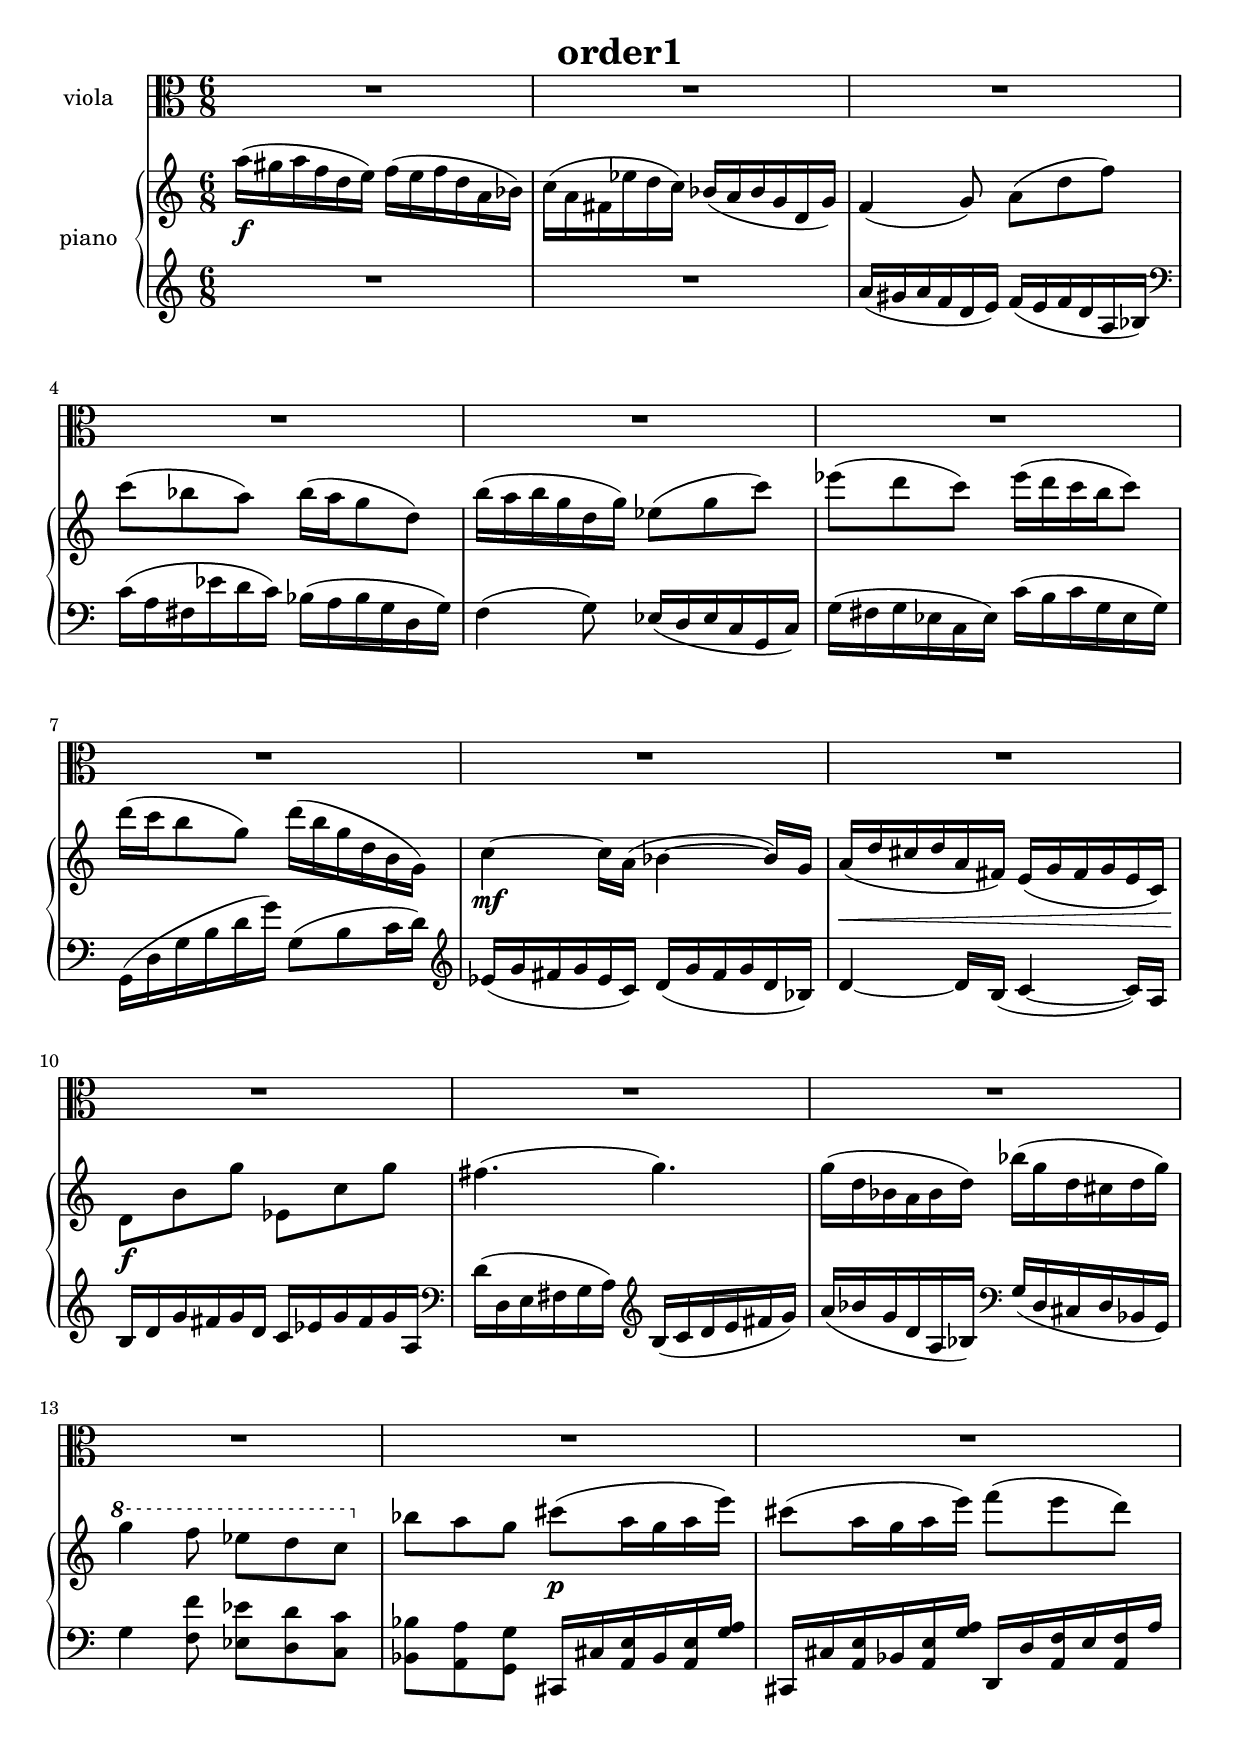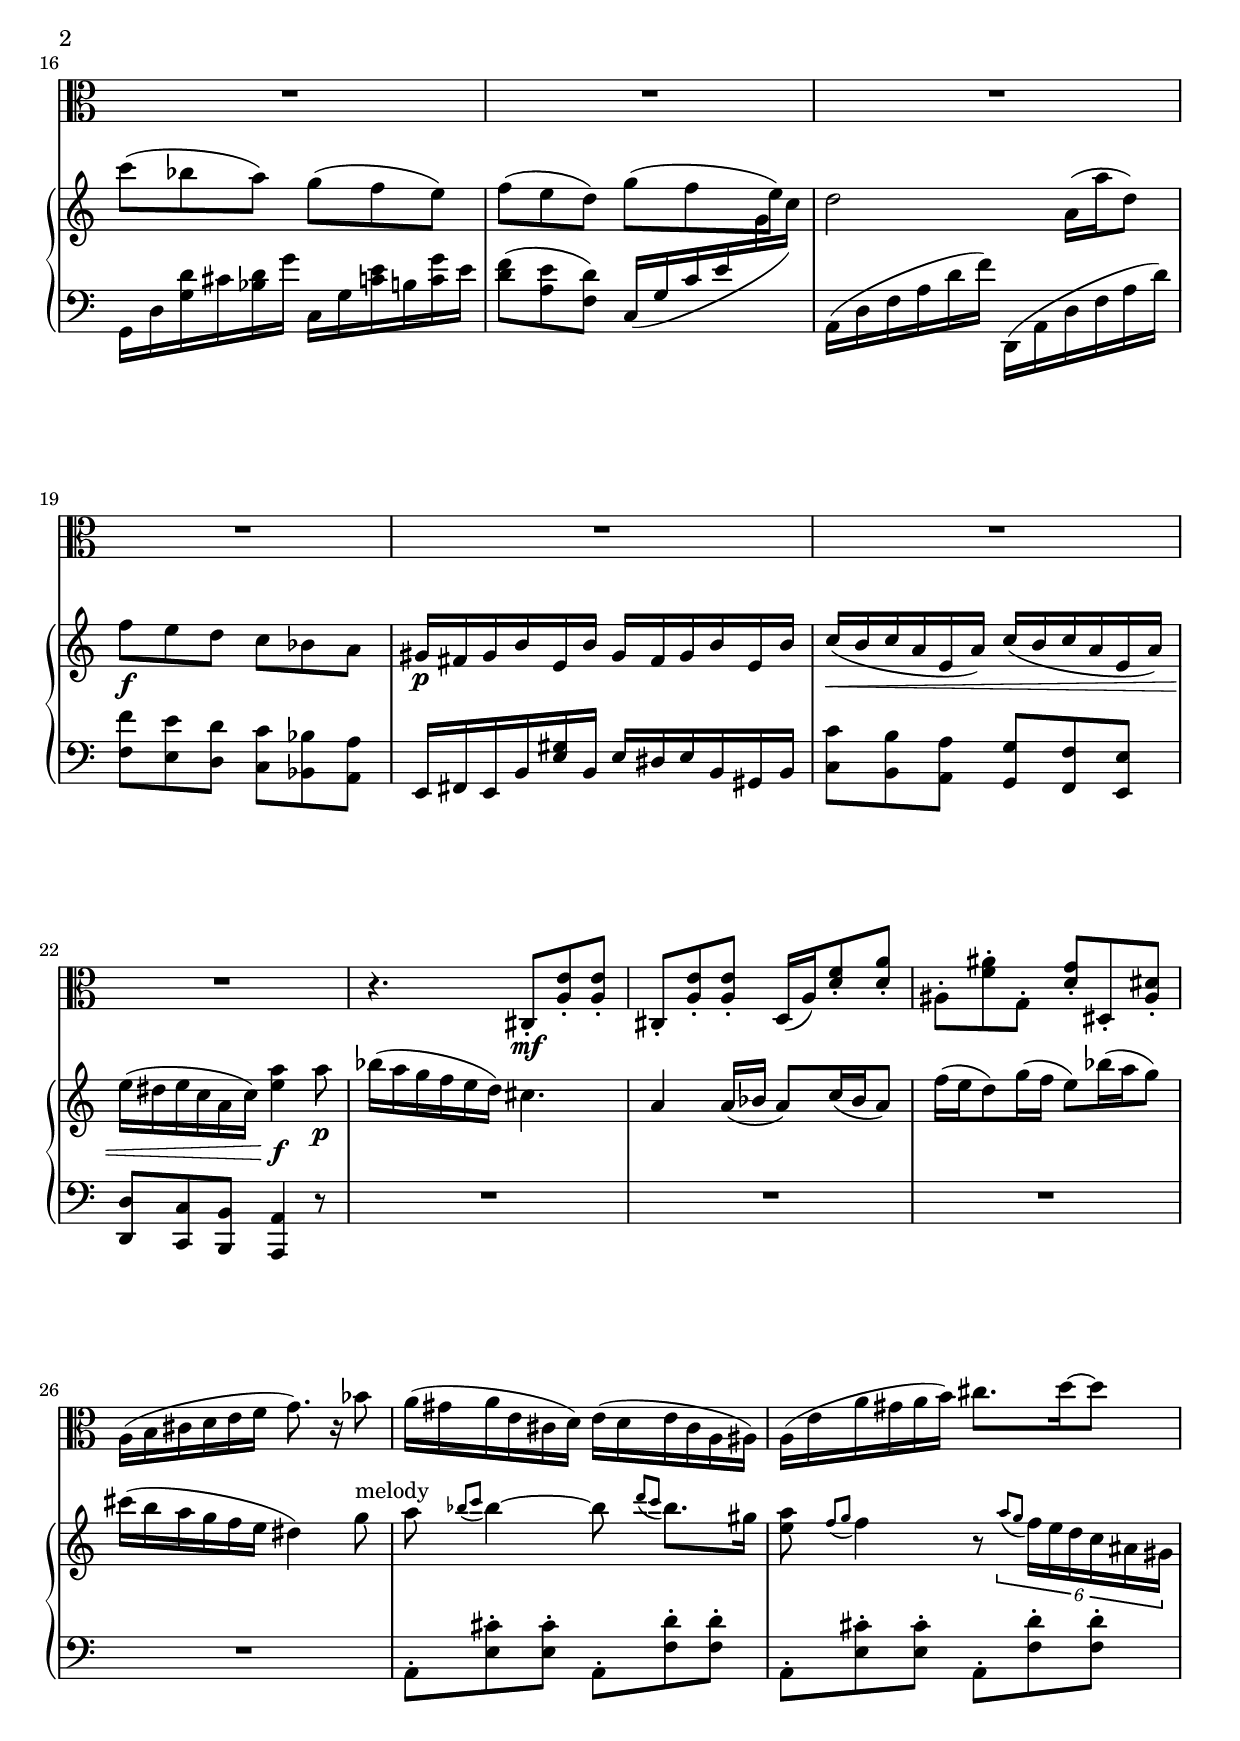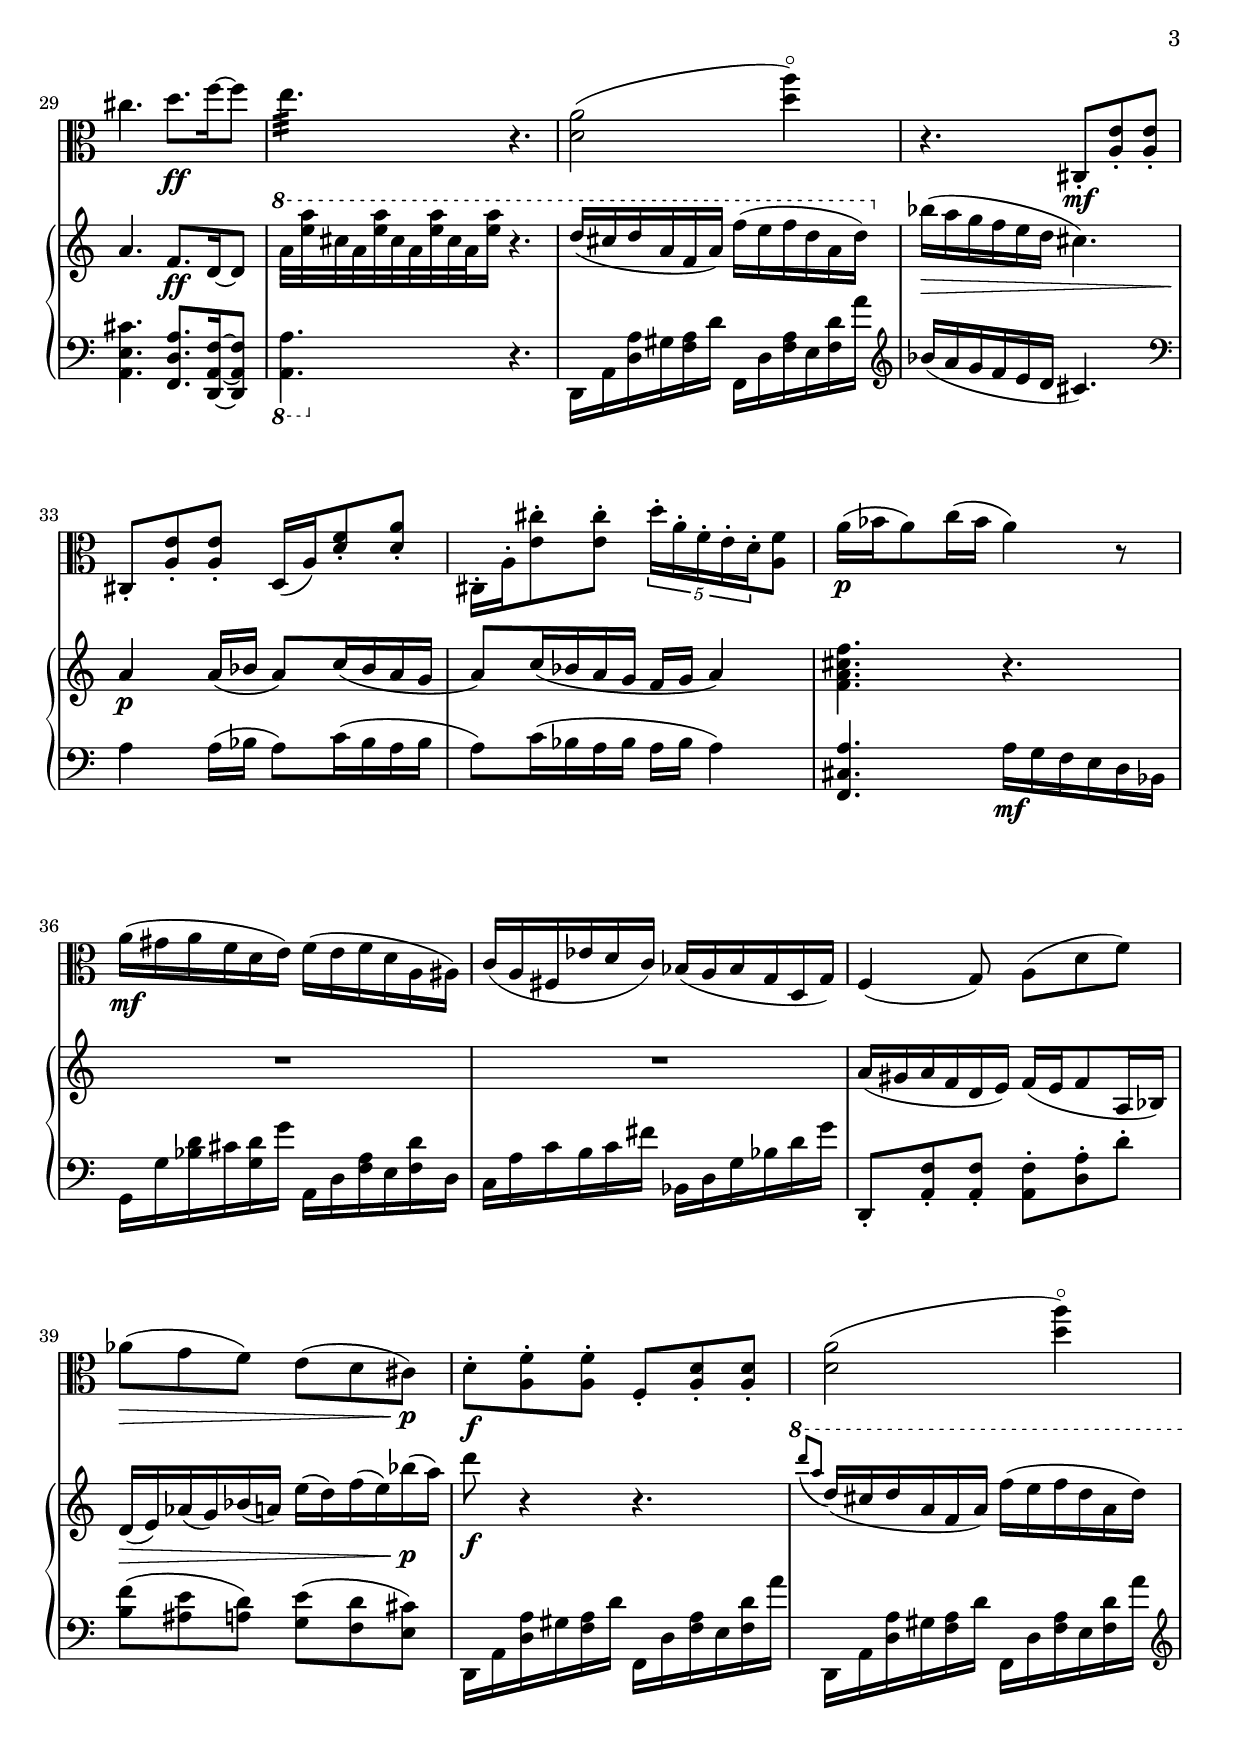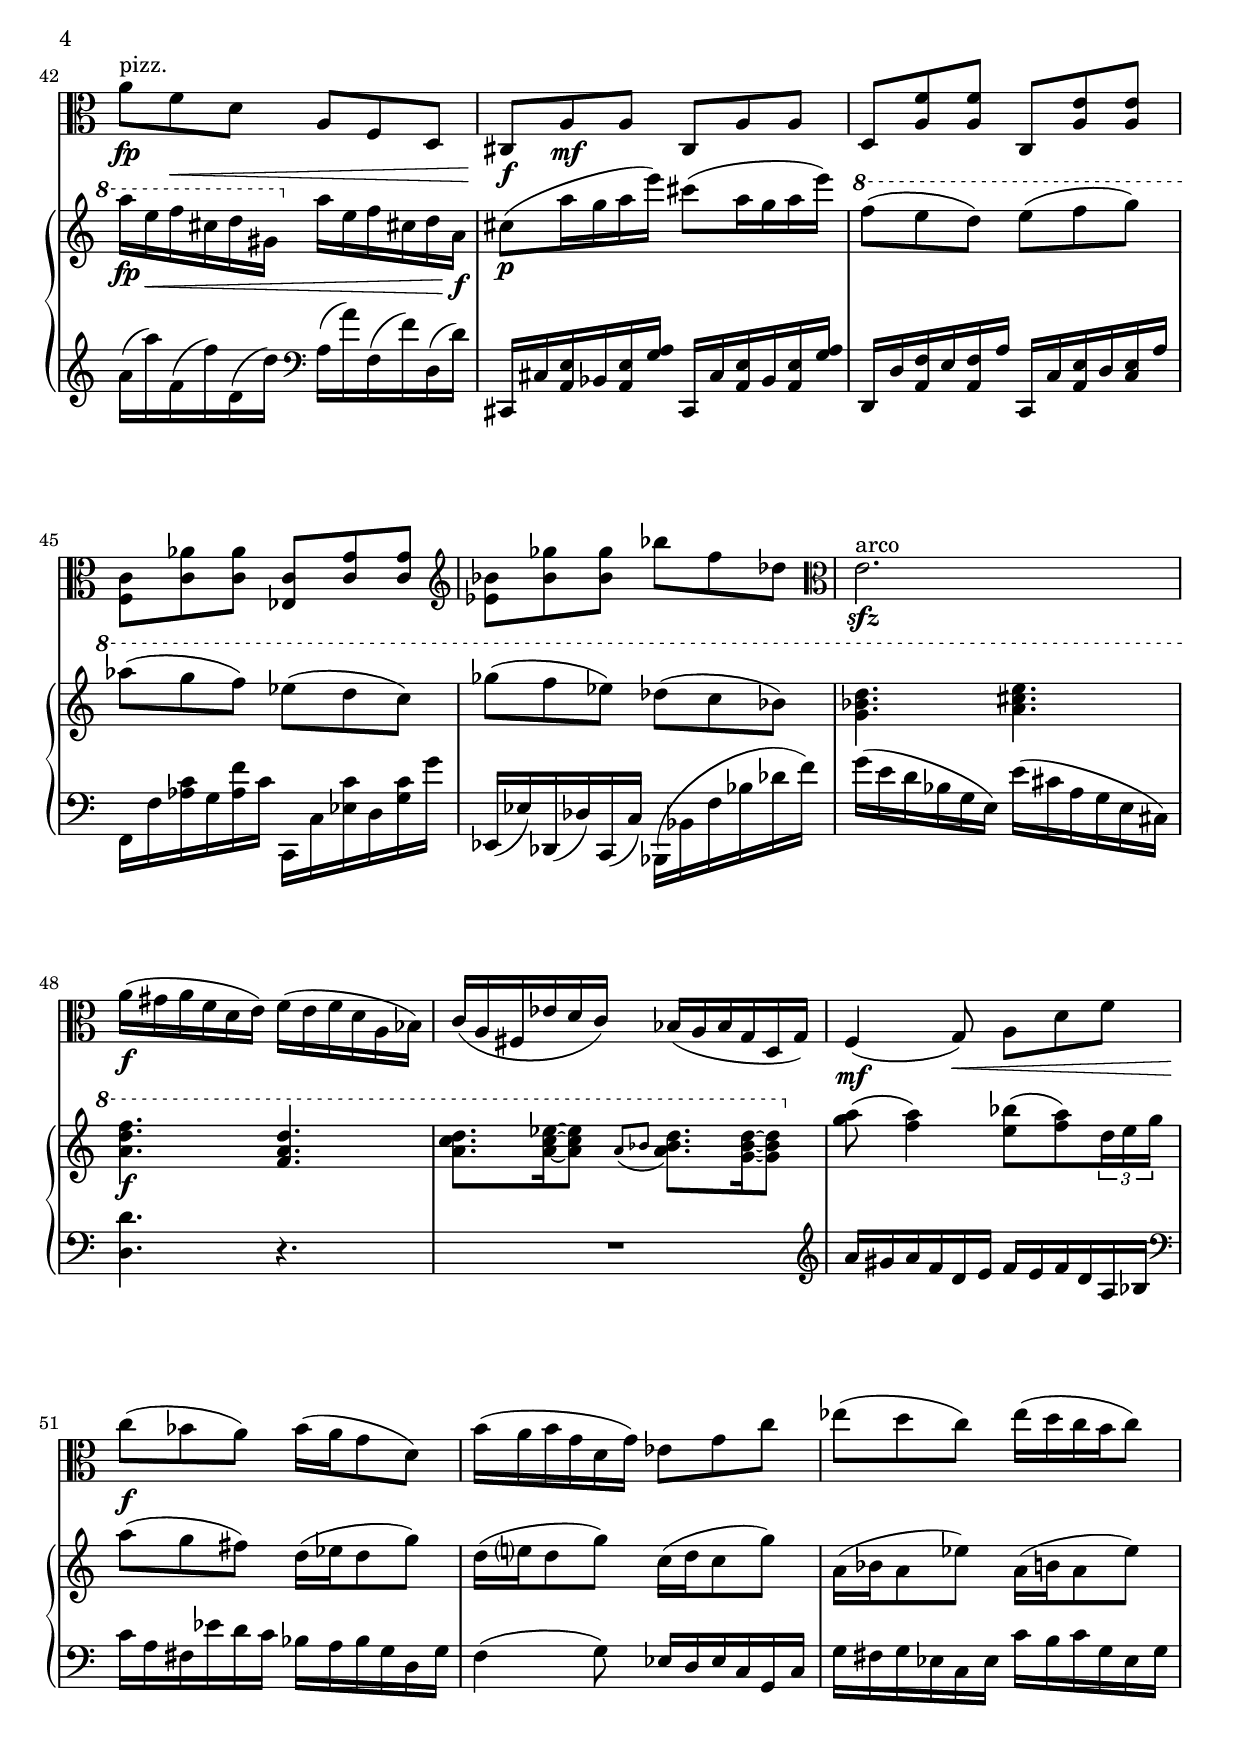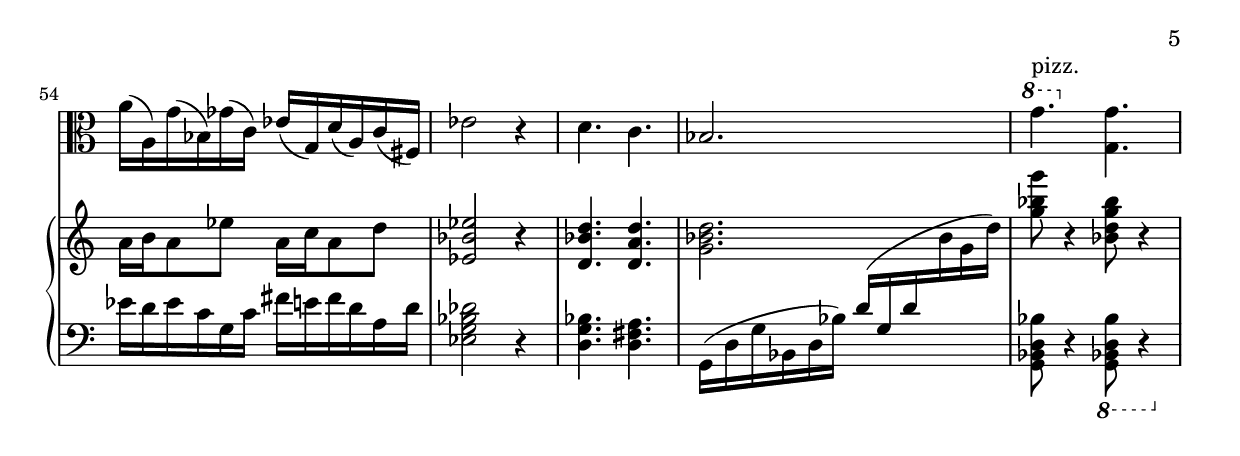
\version "2.14.2"
\language "english"
\header { title = "order1" tagline = "" }
\score { <<

\new Staff  {
\numericTimeSignature
\set Staff.instrumentName = "viola"
\set Staff.shortInstrumentName = ""
{
\time 6/8 \key c \major \clef alto R2. | % 1
  R2. | % 2
  R2. | % 3
  R2. | % 4
  R2. | % 5
  R2. | % 6
  R2. | % 7
  R2. | % 8
  R2. | % 9
  R2. | % 10
  R2. | % 11
  R2. | % 12
  R2. | % 13
  R2. | % 14
  R2. | % 15
  R2. | % 16
  R2. | % 17
  R2. | % 18
  R2. | % 19
  R2. | % 20
  R2. | % 21
  R2. | % 22
  r4. cs8-. \mf <a e'>8-. <a e'>8-. | % 23
  cs8-. <a e'>8-. <a e'>8-. d16( a16) <d' f'>8-. <d' a'>8-. | % 24
  as8-. <f' as'>8-. g8-. <d' g'>8-. ds8-. <as ds'>8-. | % 25
  a16( b16 cs'16 d'16 e'16 f'16 g'8.) r16 bf'8 | % 26
  a'16( gs'16 a'16 e'16 cs'16 d'16) e'16( d'16 e'16 cs'16 a16 as16) | % 27
  a16( e'16 a'16 gs'16 a'16 b'16) cs''8. d''16~ d''8 | % 28
  cs''4. d''8. \ff f''16~ f''8 | % 29
  e''4.:32 r4. | % 30
  <d' a'>2( <d'' a''>4)-\flageolet | % 31
  r4. cs8-. \mf <a e'>8-. <a e'>8-. | % 32
  cs8-. <a e'>8-. <a e'>8-. d16( a16) <d' f'>8-. <d' a'>8-. | % 33
  cs16-. a16-. <e' cs''>8-. <e' cs''>8-. \times 4/5 { d''16-. a'16-. f'16-. e'16-. d'16-. } <a f'>8 | % 34
  a'16( \p bf'16 a'8) c''16( bf'16 a'4) r8 | % 35
  a'16( \mf gs'16 a'16 f'16 d'16 e'16) f'16( e'16 f'16 d'16 a16 as16) | % 36
  c'16( a16 fs16 ef'16 d'16 c'16) bf16( a16 bf16 g16 d16 g16) | % 37
  f4( g8) a8( d'8 f'8) | % 38
  af'8( \> g'8 f'8) e'8( d'8 cs'8) \p | % 39
  d'8-. \f <a f'>8-. <a f'>8-. f8-. <a d'>8-. <a d'>8-. | % 40
  <d' a'>2( <d'' a''>4)-\flageolet | % 41
  a'8^"pizz." \fp f'8 \< d'8 a8 f8 d8 | % 42
  cs8 \f a8 \mf a8 cs8 a8 a8 | % 43
  d8 <a f'>8 <a f'>8 c8 <a e'>8 <a e'>8 | % 44
  <f c'>8 <c' af'>8 <c' af'>8 <ef c'>8 <c' g'>8 <c' g'>8 | % 45
  \clef treble <ef' bf'>8 <bf' gf''>8 <bf' gf''>8 bf''8 f''8 df''8 | % 46
  \clef alto e'2.^"arco" \sfz | % 47
  a'16( \f gs'16 a'16 f'16 d'16 e'16) f'16( e'16 f'16 d'16 a16 bf16) | % 48
  c'16( a16 fs16 ef'16 d'16 c'16) bf16( a16 bf16 g16 d16 g16) | % 49
  f4( \mf g8) \< a8 d'8 f'8 | % 50
  c''8( \f bf'8 a'8) bf'16( a'16 g'8 d'8) | % 51
  b'16( a'16 b'16 g'16 d'16 g'16) ef'8 g'8 c''8 | % 52
  ef''8( d''8 c''8) ef''16( d''16 c''16 b'16 c''8) | % 53
  a'16( a16) g'16( bf16) gf'16( c'16) ef'16( g16) d'16( a16) c'16( fs16) | % 54
  ef'2 r4 | % 55
  d'4. c'4. | % 56
  bf2. | % 57
  \ottava #1 g''4.^"pizz." \ottava #0 <g g'>4. } }

\new PianoStaff <<
\set PianoStaff.instrumentName = "piano"
\set PianoStaff.shortInstrumentName = ""

\new Staff = "up" {
\numericTimeSignature
{
\time 6/8 \key c \major a''16( \f gs''16 a''16 f''16 d''16 e''16) f''16( e''16 f''16 d''16 a'16 bf'16) | % 1
  c''16( a'16 fs'16 ef''16 d''16 c''16) bf'16( a'16 bf'16 g'16 d'16 g'16) | % 2
  f'4( g'8) a'8( d''8 f''8) | % 3
  c'''8( bf''8 a''8) bf''16( a''16 g''8 d''8) | % 4
  b''16( a''16 b''16 g''16 d''16 g''16) ef''8( g''8 c'''8) | % 5
  ef'''8( d'''8 c'''8) ef'''16( d'''16 c'''16 b''16 c'''8) | % 6
  d'''16( c'''16 b''8 g''8) d'''16( b''16 g''16 d''16 b'16 g'16) | % 7
  c''4~ \mf c''16 a'16( bf'4~ bf'16) g'16 | % 8
  a'16( \< d''16 cs''16 d''16 a'16 fs'16) e'16( g'16 fs'16 g'16 e'16 c'16) | % 9
  d'8 \f b'8 g''8 ef'8 c''8 g''8 | % 10
  fs''4.( g''4.) | % 11
  g''16( d''16 bf'16 a'16 bf'16 d''16) bf''16( g''16 d''16 cs''16 d''16 g''16) | % 12
  \ottava #1 g'''4 f'''8 ef'''8 d'''8 c'''8 | % 13
  \ottava #0 bf''8 a''8 g''8 cs'''8( \p a''16 g''16 a''16 e'''16) | % 14
  cs'''8( a''16 g''16 a''16 e'''16) f'''8( e'''8 d'''8) | % 15
  c'''8( bf''8 a''8) g''8( f''8 e''8) | % 16
  f''8( e''8 d''8) g''8( f''8 e''8) | % 17
  d''2 a'16( a''16 d''8) | % 18
  f''8 \f e''8 d''8 c''8 bf'8 a'8 | % 19
  gs'16 \p fs'16 gs'16 b'16 e'16 b'16 gs'16 fs'16 gs'16 b'16 e'16 b'16 | % 20
  c''16( \< b'16 c''16 a'16 e'16 a'16) c''16( b'16 c''16 a'16 e'16 a'16) | % 21
  e''16( ds''16 e''16 c''16 a'16 c''16) <e'' a''>4 \f a''8 \p | % 22
  bf''16( a''16 g''16 f''16 e''16 d''16) cs''4. | % 23
  a'4 a'16( bf'16 a'8) c''16( bf'16 a'8) | % 24
  f''16( e''16 d''8) g''16( f''16 e''8) bf''16( a''16 g''8) | % 25
  cs'''16( b''16 a''16 g''16 f''16 e''16 ds''4) g''8^"melody" | % 26
  a''8 \acciaccatura { bf''8[ c'''8] } bf''4~ bf''8 \acciaccatura { d'''8[ c'''8] } bf''8. gs''16 | % 27
  <e'' a''>8 \acciaccatura { f''8[ g''8] } f''4 r8 \times 4/6 { \acciaccatura { a''8[ g''8] } f''16 e''16 d''16 c''16 as'16 gs'16 } | % 28
  a'4. f'8. \ff d'16~ d'8 | % 29
  \ottava #1 a''32 <e''' a'''>32 cs'''32 a''32 <e''' a'''>32 cs'''32 a''32 <e''' a'''>32 cs'''32 a''32 <e''' a'''>16 r4. | % 30
  d'''16( cs'''16 d'''16 a''16 f''16 a''16) f'''16( e'''16 f'''16 d'''16 a''16 d'''16) | % 31
  \ottava #0 bf''16( \> a''16 g''16 f''16 e''16 d''16 cs''4.) | % 32
  a'4 \p a'16( bf'16 a'8) c''16( bf'16 a'16 g'16 | % 33
  a'8) c''16( bf'16 a'16 g'16 f'16 g'16 a'4) | % 34
  <a' f' cs'' f''>4. r4. | % 35
  R2. | % 36
  R2. | % 37
  a'16( gs'16 a'16 f'16 d'16 e'16) f'16( e'16 f'8 a16 bf16) | % 38
  d'16( \> e'16) af'16( g'16) bf'16( a'16) e''16( d''16) f''16( e''16) bf''16( \p a''16) | % 39
  d'''8 \f r4 r4. | % 40
  \ottava #1 \acciaccatura { d''''8[ a'''8] } d'''16( cs'''16 d'''16 a''16 f''16 a''16) f'''16( e'''16 f'''16 d'''16 a''16 d'''16) | % 41
  a'''16 \fp e'''16 \< f'''16 cs'''16 d'''16 gs''16 \ottava #0 a''16 e''16 f''16 cs''16 d''16 a'16 \f | % 42
  cs''8( \p a''16 g''16 a''16 e'''16) cs'''8( a''16 g''16 a''16 e'''16) | % 43
  \ottava #1 f'''8( e'''8 d'''8) e'''8( f'''8 g'''8) | % 44
  af'''8( g'''8 f'''8) ef'''8( d'''8 c'''8) | % 45
  gf'''8( f'''8 ef'''8) df'''8( c'''8 bf''8) | % 46
  <g'' bf'' d'''>4. <a'' cs''' e'''>4. | % 47
  <f''' a'' d'''>4. \f <d''' f'' a''>4. | % 48
  <d''' a'' c'''>8. <ef'''~ a''~ c'''~>16 <ef''' a'' c'''>8 \acciaccatura { a''8[ bf''8] } <bf'' d''' a''>8. <d'''~ g''~ bf''~>16 <d''' g'' bf''>8 | % 49
  \ottava #0 <a'' g''>8( <f'' a''>4) <bf'' e''>8( <a'' f''>8) \times 2/3 { d''16 e''16 g''16 } | % 50
  a''8( g''8 fs''8) d''16( ef''16 d''8 g''8) | % 51
  d''16( e''?16 d''8 g''8) c''16( d''16 c''8 g''8) | % 52
  a'16( bf'16 a'8 ef''8) a'16( b'16 a'8 ef''8) | % 53
  a'16 b'16 a'8 ef''8 a'16 c''16 a'8 d''8 | % 54
  <ef' bf' ef''>2 r4 | % 55
  <d' bf' d''>4. <d' a' d''>4. | % 56
  <bf' d'' g'>2. | % 57
  <g''' g'' bf''>8 r4 <g'' bf'' bf' d''>8 r4 } }

\new Staff = "down" {
\numericTimeSignature
{
\time 6/8 \key c \major R2. | % 1
  R2. | % 2
  a'16( gs'16 a'16 f'16 d'16 e'16) f'16( e'16 f'16 d'16 a16 bf16) | % 3
  \clef bass c'16( a16 fs16 ef'16 d'16 c'16) bf16( a16 bf16 g16 d16 g16) | % 4
  f4( g8) ef16( d16 ef16 c16 g,16 c16) | % 5
  g16( fs16 g16 ef16 c16 ef16) c'16( b16 c'16 g16 ef16 g16) | % 6
  g,16( d16 g16 b16 d'16 g'16) g8( b8 c'16 d'16) | % 7
  \clef treble ef'16( g'16 fs'16 g'16 ef'16 c'16) d'16( g'16 fs'16 g'16 d'16 bf16) | % 8
  d'4~ d'16 b16( c'4~ c'16) a16 | % 9
  b16 d'16 g'16 fs'16 g'16 d'16 c'16 ef'16 g'16 fs'16 g'16 a16 | % 10
  \clef bass d'16( d16 e16 fs16 g16 a16) \clef treble b16( c'16 d'16 e'16 fs'16 g'16) | % 11
  a'16( bf'16 g'16 d'16 a16 bf16) \clef bass g16( d16 cs16 d16 bf,16 g,16) | % 12
  g4 <f f'>8 <ef ef'>8 <d d'>8 <c c'>8 | % 13
  <bf, bf>8 <a, a>8 <g, g>8 cs,16 cs16 <a, e>16 bf,16 <a, e>16 <g a>16 | % 14
  cs,16 cs16 <a, e>16 bf,16 <a, e>16 <g a>16 d,16 d16 <a, f>16 e16 <a, f>16 a16 | % 15
  g,16 d16 <g d'>16 cs'16 <bf d'>16 g'16 c16 g16 <c' e'>16 b16 <c' g'>16 e'16 | % 16
  <d' f'>8( <a e'>8 <f d'>8) c16_( g16 c'16 e'16 \change Staff = "up" g'16 c''16) | % 17
  \change Staff = "down" a,16( d16 f16 a16 d'16 f'16) d,16( a,16 d16 f16 a16 d'16) | % 18
  <f f'>8 <e e'>8 <d d'>8 <c c'>8 <bf, bf>8 <a, a>8 | % 19
  e,16 fs,16 e,16 b,16 <e gs>16 b,16 e16 ds16 e16 b,16 gs,16 b,16 | % 20
  <c' c>8 <b b,>8 <a, a>8 <g g,>8 <f f,>8 <e, e>8 | % 21
  <d d,>8 <c c,>8 <b,, b,>8 <a,, a,>4 r8 | % 22
  R2. | % 23
  R2. | % 24
  R2. | % 25
  R2. | % 26
  a,8-. <e cs'>8-. <e cs'>8-. a,8-. <f d'>8-. <f d'>8-. | % 27
  a,8-. <e cs'>8-. <e cs'>8-. a,8-. <d' f>8-. <d' f>8-. | % 28
  <e cs' a,>4. <d a f,>8. <a,~ f~ d,~>16 <a, f d,>8 | % 29
  \ottava #-1 <a,, a,>4. \ottava #0 r4. | % 30
  d,16 a,16 <a d>16 gs16 <a f>16 d'16 f,16 d16 <f a>16 e16 <d' f>16 a'16 | % 31
  \clef treble bf'16( a'16 g'16 f'16 e'16 d'16 cs'4.) | % 32
  \clef bass a4 a16( bf16 a8) c'16( bf16 a16 bf16 | % 33
  a8) c'16( bf16 a16 bf16 a16 bf16 a4) | % 34
  <f, cs a>4. a16 \mf g16 f16 e16 d16 bf,16 | % 35
  g,16 g16 <bf d'>16 cs'16 <g d'>16 g'16 a,16 d16 <f a>16 e16 <f d'>16 d16 | % 36
  c16 a16 c'16 b16 c'16 fs'16 bf,16 d16 g16 bf16 d'16 g'16 | % 37
  d,8-. <f a,>8-. <f a,>8-. <a, f>8-. <a d>8-. d'8-. | % 38
  <b f'>8( <as e'>8 <a d'>8) <g e'>8( <f d'>8 <e cs'>8) | % 39
  d,16 a,16 <d a>16 gs16 <f a>16 d'16 f,16 d16 <a f>16 e16 <d' f>16 a'16 | % 40
  d,16 a,16 <d a>16 gs16 <f a>16 d'16 f,16 d16 <f a>16 e16 <f d'>16 a'16 | % 41
  \clef treble a'16( a''16) f'16( f''16) d'16( d''16) \clef bass a16( a'16) f16( f'16) d16( d'16) | % 42
  cs,16 cs16 <a, e>16 bf,16 <a, e>16 <g a>16 cs,16 cs16 <a, e>16 bf,16 <a, e>16 <g a>16 | % 43
  d,16 d16 <a, f>16 e16 <a, f>16 a16 c,16 c16 <a, e>16 d16 <c e>16 a16 | % 44
  f,16 f16 <af c'>16 g16 <af f'>16 c'16 c,16 c16 <ef c'>16 d16 <g c'>16 g'16 | % 45
  ef,16( ef16) df,16( df16) c,16( c16) bf,,16( bf,16 f16 bf16 df'16 f'16) | % 46
  g'16( e'16 d'16 bf16 g16 e16) e'16( cs'16 a16 g16 e16 cs16) | % 47
  <d d'>4. r4. | % 48
  R2. | % 49
  \clef treble a'16 gs'16 a'16 f'16 d'16 e'16 f'16 e'16 f'16 d'16 a16 bf16 | % 50
  \clef bass c'16 a16 fs16 ef'16 d'16 c'16 bf16 a16 bf16 g16 d16 g16 | % 51
  f4( g8) ef16 d16 ef16 c16 g,16 c16 | % 52
  g16 fs16 g16 ef16 c16 ef16 c'16 b16 c'16 g16 ef16 g16 | % 53
  ef'16 d'16 ef'16 c'16 g16 c'16 fs'16 e'16 fs'16 d'16 a16 d'16 | % 54
  <ef g bf df'>2 r4 | % 55
  <d g bf>4. <d fs a>4. | % 56
  g,16( d16 g16 bf,16 d16 bf16) d'16( g16 d'16 \change Staff = "up" bf'16 g'16 d''16) | % 57
  \change Staff = "down" <bf, g, bf d>8 r4 \ottava #-1 <g,, bf,, d, bf,>8 r4 } }
>>
>> }
